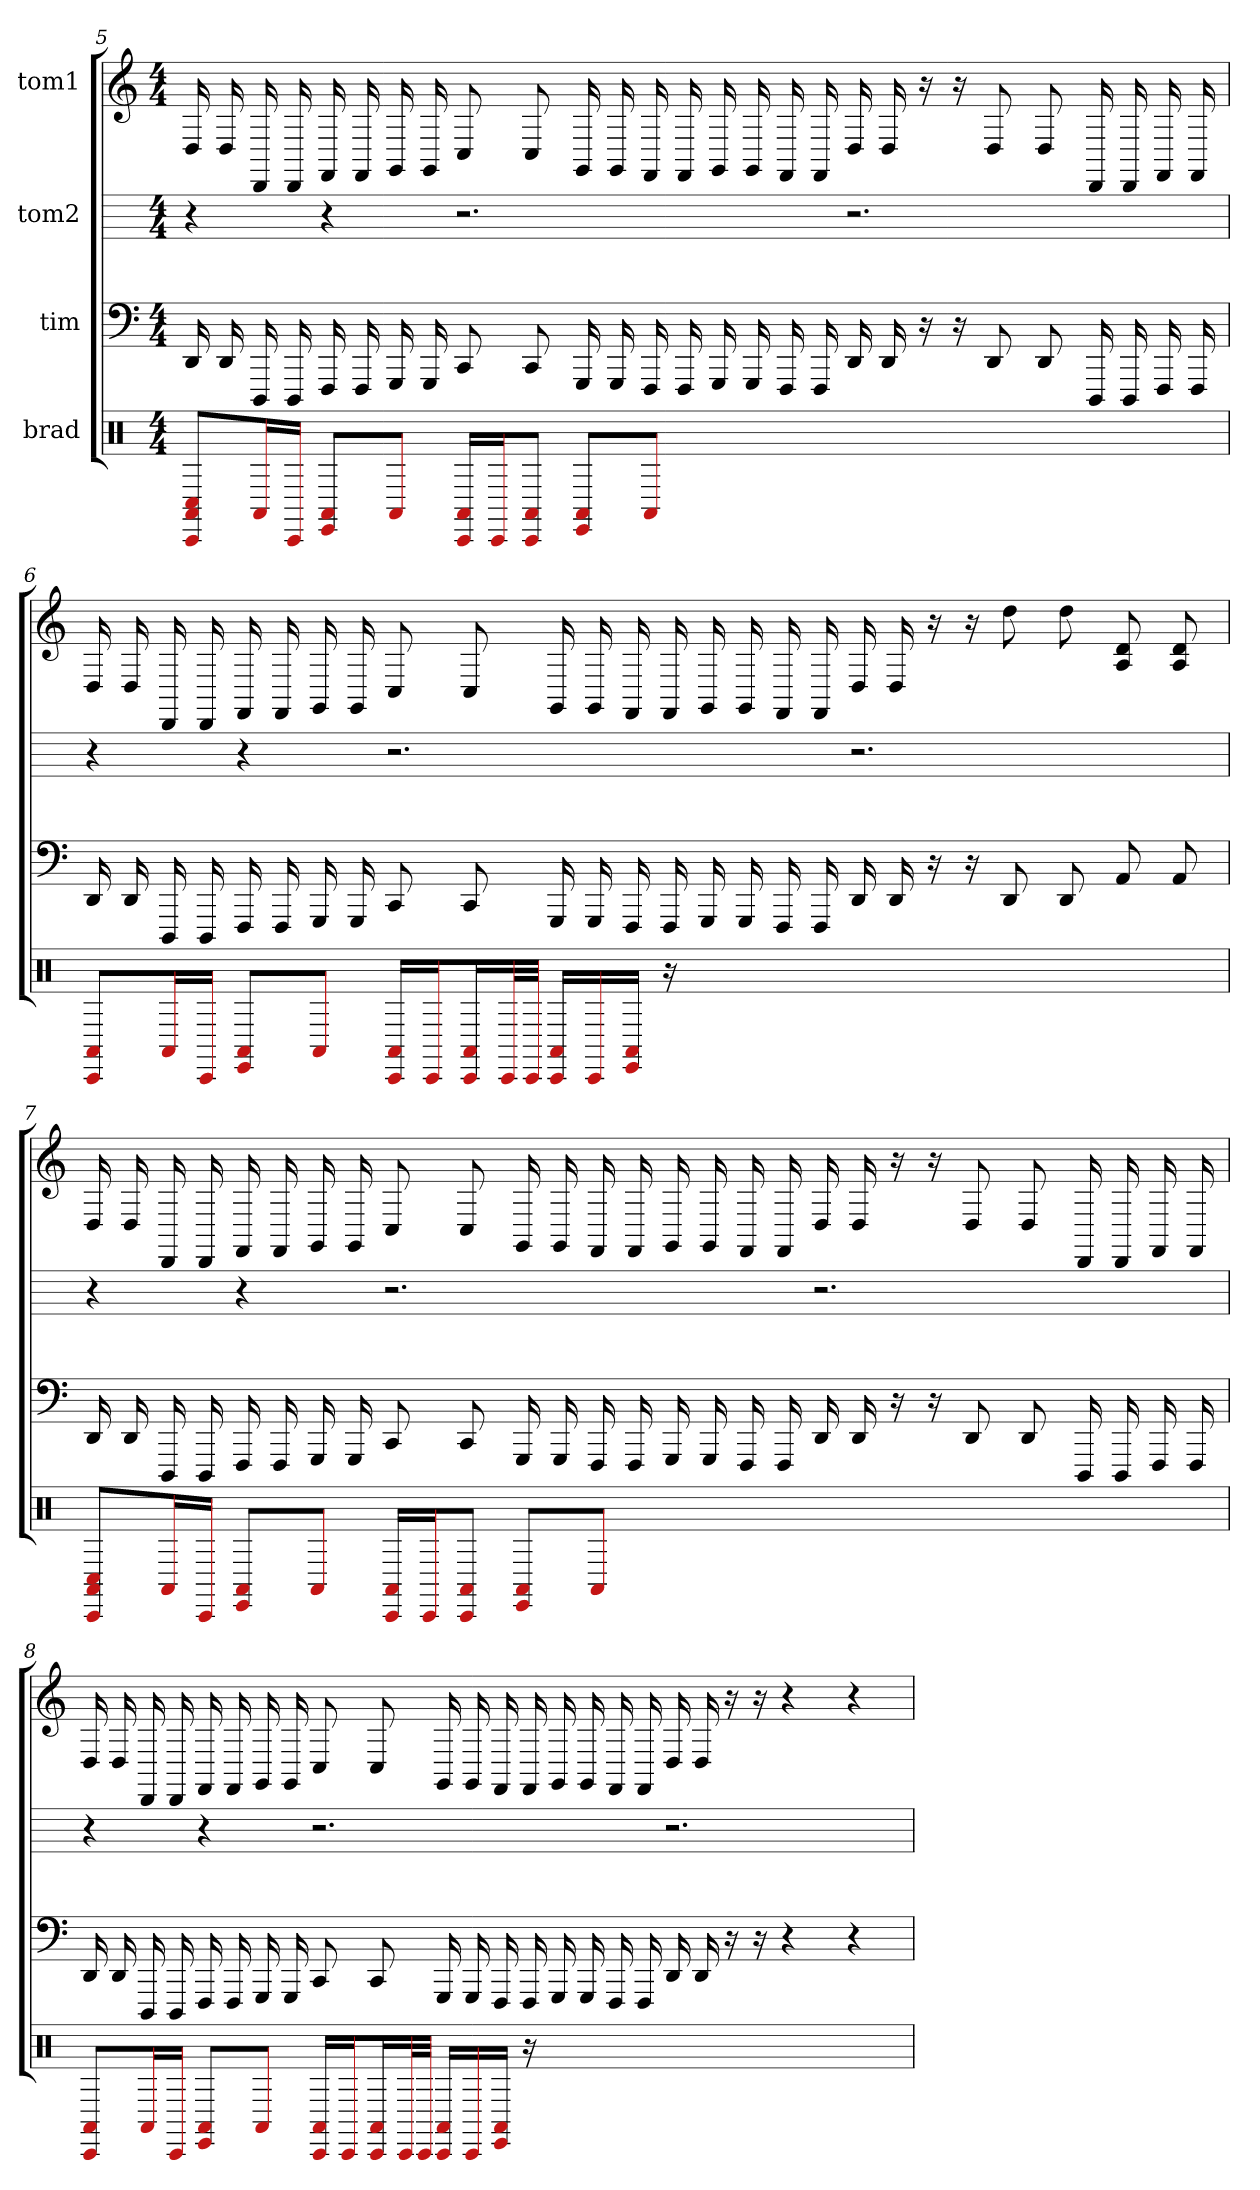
**kern	**kern	**kern	**kern
*part4	*part3	*part2	*part1
*staff4	*staff3	*staff2	*staff1
*I"brad	*I"tim	*I"tom2	*I"tom1
*clefX	*	*	*
*k[]	*k[]	*k[]	*k[]
*M4/4	*M4/4	*M4/4	*M4/4
=5	=5	=5	=5
8C#/ 8AA#/ 8CC/L	16DD	4r	16D
.	16DD	.	16D
16AA#/L	16DDD	.	16DD
16CC/JJ	16DDD	.	16DD
8AA#/ 8EE/L	16FFF	4r	16FF
.	16FFF	.	16FF
8AA#/J	16GGG	.	16GG
.	16GGG	.	16GG
16AA#/ 16CC/LL	8CC	2.r	8C
16CC/J	.	.	.
8AA#/ 8CC/J	8CC	.	8C
8AA#/ 8EE/L	16GGG	.	16GG
.	16GGG	.	16GG
8AA#/J	16FFF	.	16FF
.	16FFF	.	16FF
1ryy	16GGG	.	16GG
.	16GGG	.	16GG
.	16FFF	.	16FF
.	16FFF	.	16FF
.	16DD	2.r	16D
.	16DD	.	16D
.	16r	.	16r
.	16r	.	16r
.	8DD	.	8D
.	8DD	.	8D
.	16DDD	.	16DD
.	16DDD	.	16DD
.	16FFF	.	16FF
.	16FFF	.	16FF
=6	=6	=6	=6
8AA#/ 8CC/L	16DD	4r	16D
.	16DD	.	16D
16AA#/L	16DDD	.	16DD
16CC/JJ	16DDD	.	16DD
8AA#/ 8EE/L	16FFF	4r	16FF
.	16FFF	.	16FF
8AA#/J	16GGG	.	16GG
.	16GGG	.	16GG
16AA#/ 16CC/LL	8CC	2.r	8C
16CC/J	.	.	.
16AA#/ 16CC/L	8CC	.	8C
32CC/L	.	.	.
32CC/JJJ	.	.	.
16AA#/ 16CC/LL	16GGG	.	16GG
16CC/	16GGG	.	16GG
16AA#/ 16EE/JJ	16FFF	.	16FF
16r	16FFF	.	16FF
1ryy	16GGG	.	16GG
.	16GGG	.	16GG
.	16FFF	.	16FF
.	16FFF	.	16FF
.	16DD	2.r	16D
.	16DD	.	16D
.	16r	.	16r
.	16r	.	16r
.	8DD	.	8dd
.	8DD	.	8dd
.	8AA	.	8d 8A
.	8AA	.	8d 8A
=7	=7	=7	=7
8C#/ 8AA#/ 8CC/L	16DD	4r	16D
.	16DD	.	16D
16AA#/L	16DDD	.	16DD
16CC/JJ	16DDD	.	16DD
8AA#/ 8EE/L	16FFF	4r	16FF
.	16FFF	.	16FF
8AA#/J	16GGG	.	16GG
.	16GGG	.	16GG
16AA#/ 16CC/LL	8CC	2.r	8C
16CC/J	.	.	.
8AA#/ 8CC/J	8CC	.	8C
8AA#/ 8EE/L	16GGG	.	16GG
.	16GGG	.	16GG
8AA#/J	16FFF	.	16FF
.	16FFF	.	16FF
1ryy	16GGG	.	16GG
.	16GGG	.	16GG
.	16FFF	.	16FF
.	16FFF	.	16FF
.	16DD	2.r	16D
.	16DD	.	16D
.	16r	.	16r
.	16r	.	16r
.	8DD	.	8D
.	8DD	.	8D
.	16DDD	.	16DD
.	16DDD	.	16DD
.	16FFF	.	16FF
.	16FFF	.	16FF
=8	=8	=8	=8
8AA#/ 8CC/L	16DD	4r	16D
.	16DD	.	16D
16AA#/L	16DDD	.	16DD
16CC/JJ	16DDD	.	16DD
8AA#/ 8EE/L	16FFF	4r	16FF
.	16FFF	.	16FF
8AA#/J	16GGG	.	16GG
.	16GGG	.	16GG
16AA#/ 16CC/LL	8CC	2.r	8C
16CC/J	.	.	.
16AA#/ 16CC/L	8CC	.	8C
32CC/L	.	.	.
32CC/JJJ	.	.	.
16AA#/ 16CC/LL	16GGG	.	16GG
16CC/	16GGG	.	16GG
16AA#/ 16EE/JJ	16FFF	.	16FF
16r	16FFF	.	16FF
1ryy	16GGG	.	16GG
.	16GGG	.	16GG
.	16FFF	.	16FF
.	16FFF	.	16FF
.	16DD	2.r	16D
.	16DD	.	16D
.	16r	.	16r
.	16r	.	16r
.	4r	.	4r
.	4r	.	4r
=	=	=	=
*-	*-	*-	*-
